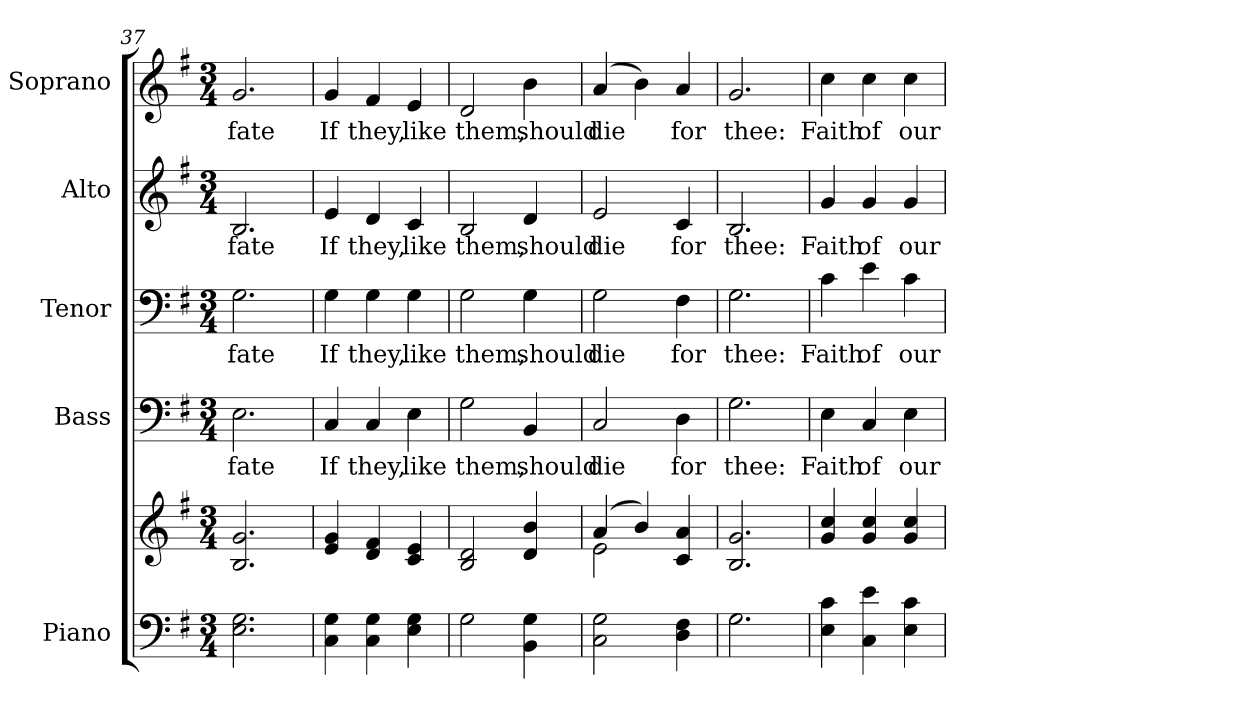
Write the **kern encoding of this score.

**kern	**kern	**kern	**text	**kern	**text	**kern	**text	**kern	**text
*part5	*part5	*part4	*part4	*part3	*part3	*part2	*part2	*part1	*part1
*staff6	*staff5	*staff4	*staff4	*staff3	*staff3	*staff2	*staff2	*staff1	*staff1
*I"Piano	*	*I"Bass	*	*I"Tenor	*	*I"Alto	*	*I"Soprano	*
*I'Pno.	*	*I'B.	*	*I'T.	*	*I'A.	*	*I'S.	*
!!LO:PB:g=z
*clefF4	*clefG2	*clefF4	*	*clefF4	*	*clefG2	*	*clefG2	*
*k[f#]	*k[f#]	*k[f#]	*	*k[f#]	*	*k[f#]	*	*k[f#]	*
*G:	*G:	*G:	*	*G:	*	*G:	*	*G:	*
*M3/4	*M3/4	*M3/4	*	*M3/4	*	*M3/4	*	*M3/4	*
=37	=37	=37	=37	=37	=37	=37	=37	=37	=37
!	!	!	!LO:LY:b:color=#000000	!	!	!	!	!	!
!	!	!	!	!	!LO:LY:b:color=#000000	!	!	!	!
!	!	!	!	!	!	!	!LO:LY:b:color=#000000	!	!
!	!	!	!	!	!	!	!	!	!LO:LY:b:color=#000000
2.Ei\ 2.Gi	2.Bi/ 2.gi	2.Ei\	fate	2.Gi\	fate	2.Bi/	fate	2.gi/	fate
=38	=38	=38	=38	=38	=38	=38	=38	=38	=38
!	!	!	!LO:LY:b:color=#000000	!	!	!	!	!	!
!	!	!	!	!	!LO:LY:b:color=#000000	!	!	!	!
!	!	!	!	!	!	!	!LO:LY:b:color=#000000	!	!
!	!	!	!	!	!	!	!	!	!LO:LY:b:color=#000000
4Ci\ 4Gi	4ei/ 4gi	4Ci/	If	4Gi\	If	4ei/	If	4gi/	If
!	!	!	!LO:LY:b:color=#000000	!	!	!	!	!	!
!	!	!	!	!	!LO:LY:b:color=#000000	!	!	!	!
!	!	!	!	!	!	!	!LO:LY:b:color=#000000	!	!
!	!	!	!	!	!	!	!	!	!LO:LY:b:color=#000000
4Ci\ 4Gi	4di/ 4f#i	4Ci/	they,	4Gi\	they,	4di/	they,	4f#i/	they,
!	!	!	!LO:LY:b:color=#000000	!	!	!	!	!	!
!	!	!	!	!	!LO:LY:b:color=#000000	!	!	!	!
!	!	!	!	!	!	!	!LO:LY:b:color=#000000	!	!
!	!	!	!	!	!	!	!	!	!LO:LY:b:color=#000000
4Ei\ 4Gi	4ci/ 4ei	4Ei\	like	4Gi\	like	4ci/	like	4ei/	like
=39	=39	=39	=39	=39	=39	=39	=39	=39	=39
!	!	!	!LO:LY:b:color=#000000	!	!	!	!	!	!
!	!	!	!	!	!LO:LY:b:color=#000000	!	!	!	!
!	!	!	!	!	!	!	!LO:LY:b:color=#000000	!	!
!	!	!	!	!	!	!	!	!	!LO:LY:b:color=#000000
2Gi\	2Bi/ 2di	2Gi\	them,	2Gi\	them,	2Bi/	them,	2di/	them,
!	!	!	!LO:LY:b:color=#000000	!	!	!	!	!	!
!	!	!	!	!	!LO:LY:b:color=#000000	!	!	!	!
!	!	!	!	!	!	!	!LO:LY:b:color=#000000	!	!
!	!	!	!	!	!	!	!	!	!LO:LY:b:color=#000000
4BBi\ 4Gi	4di/ 4bi	4BBi/	should	4Gi\	should	4di/	should	4bi\	should
!!LO:PB:g=z
=40	=40	=40	=40	=40	=40	=40	=40	=40	=40
*	*^	*	*	*	*	*	*	*	*
!	!	!	!	!LO:LY:b:color=#000000	!	!	!	!	!	!
!	!	!	!	!	!	!LO:LY:b:color=#000000	!	!	!	!
!	!	!	!	!	!	!	!	!LO:LY:b:color=#000000	!	!
!	!	!	!	!	!	!	!	!	!	!LO:LY:b:color=#000000
2Ci\ 2Gi	(4ai/	2ei\	2Ci/	die	2Gi\	die	2ei/	die	(4ai/	die
.	4bi/)	.	.	.	.	.	.	.	4bi\)	.
!	!	!	!	!LO:LY:b:color=#000000	!	!	!	!	!	!
!	!	!	!	!	!	!LO:LY:b:color=#000000	!	!	!	!
!	!	!	!	!	!	!	!	!LO:LY:b:color=#000000	!	!
!	!	!	!	!	!	!	!	!	!	!LO:LY:b:color=#000000
4Di\ 4F#i	4ci/ 4ai	4ryy	4Di\	for	4F#i\	for	4ci/	for	4ai/	for
*	*v	*v	*	*	*	*	*	*	*	*
=41	=41	=41	=41	=41	=41	=41	=41	=41	=41
*	*^	*	*	*	*	*	*	*	*
!	!	!	!	!LO:LY:b:color=#000000	!	!	!	!	!	!
*	*v	*v	*	*	*	*	*	*	*	*
*	*^	*	*	*	*	*	*	*	*
!	!	!	!	!	!	!LO:LY:b:color=#000000	!	!	!	!
*	*v	*v	*	*	*	*	*	*	*	*
*	*^	*	*	*	*	*	*	*	*
!	!	!	!	!	!	!	!	!LO:LY:b:color=#000000	!	!
*	*v	*v	*	*	*	*	*	*	*	*
*	*^	*	*	*	*	*	*	*	*
!	!	!	!	!	!	!	!	!	!	!LO:LY:b:color=#000000
*	*v	*v	*	*	*	*	*	*	*	*
2.Gi\	2.Bi/ 2.gi	2.Gi\	thee:	2.Gi\	thee:	2.Bi/	thee:	2.gi/	thee:
=42	=42	=42	=42	=42	=42	=42	=42	=42	=42
!	!	!	!LO:LY:b:color=#000000	!	!	!	!	!	!
!	!	!	!	!	!LO:LY:b:color=#000000	!	!	!	!
!	!	!	!	!	!	!	!LO:LY:b:color=#000000	!	!
!	!	!	!	!	!	!	!	!	!LO:LY:b:color=#000000
4Ei\ 4ci	4gi/ 4cci	4Ei\	Faith	4ci\	Faith	4gi/	Faith	4cci\	Faith
!	!	!	!LO:LY:b:color=#000000	!	!	!	!	!	!
!	!	!	!	!	!LO:LY:b:color=#000000	!	!	!	!
!	!	!	!	!	!	!	!LO:LY:b:color=#000000	!	!
!	!	!	!	!	!	!	!	!	!LO:LY:b:color=#000000
4Ci\ 4ei	4gi/ 4cci	4Ci/	of	4ei\	of	4gi/	of	4cci\	of
!	!	!	!LO:LY:b:color=#000000	!	!	!	!	!	!
!	!	!	!	!	!LO:LY:b:color=#000000	!	!	!	!
!	!	!	!	!	!	!	!LO:LY:b:color=#000000	!	!
!	!	!	!	!	!	!	!	!	!LO:LY:b:color=#000000
4Ei\ 4ci	4gi/ 4cci	4Ei\	our	4ci\	our	4gi/	our	4cci\	our
=	=	=	=	=	=	=	=	=	=
*-	*-	*-	*-	*-	*-	*-	*-	*-	*-
